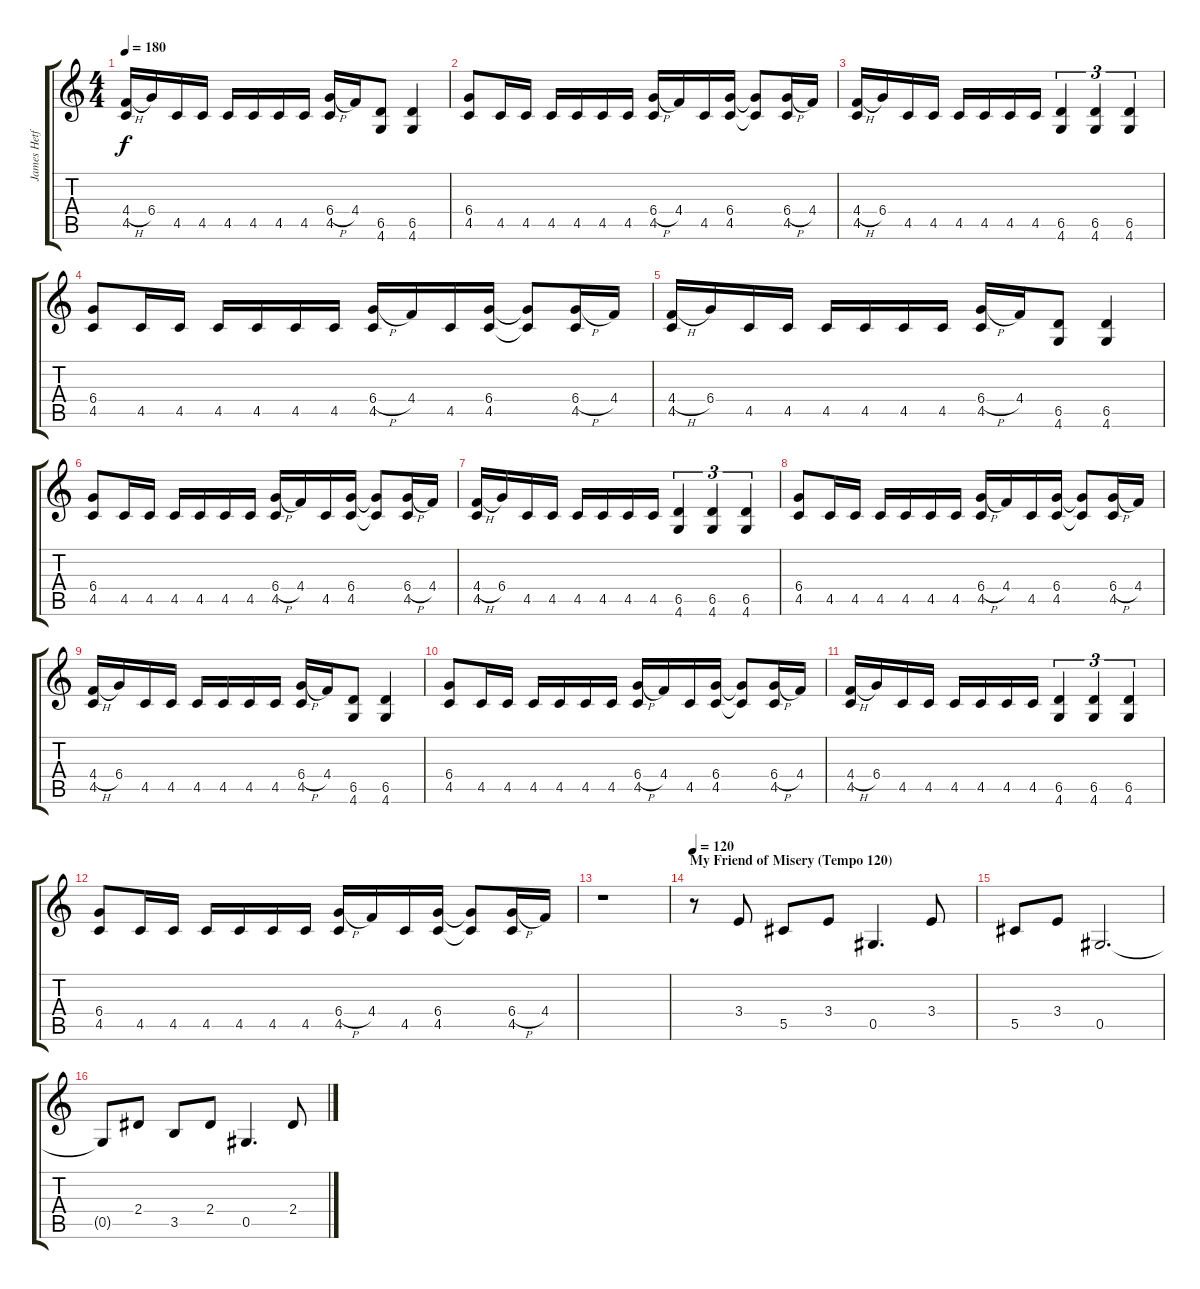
\track ("James Hetfield (Distortion Guitar)" "James Hetf") {instrument distortionguitar}
\staff {score tabs}
\tuning (Eb4 Bb3 Gb3 Db3 Ab2 Eb2) {hide}
\ts (4 4)
\tempo 180
\clef g2
\ks c
(4.4{h} 4.5).16{dy f} 6.4.16 4.5.16 4.5.16 4.5.16 4.5.16 4.5.16 4.5.16 (6.4{h} 4.5).16 4.4.16 (6.5 4.6).8 (6.5 4.6).4 |
(6.4 4.5).8 4.5.16 4.5.16 4.5.16 4.5.16 4.5.16 4.5.16 (6.4{h} 4.5).16 4.4.16 4.5.16 (6.4 4.5).16 (6.4{t} 4.5{t}).8 (6.4{h} 4.5).16 4.4.16 |
(4.4{h} 4.5).16 6.4.16 4.5.16 4.5.16 4.5.16 4.5.16 4.5.16 4.5.16 (6.5 4.6).4{tu (3 2)} (6.5 4.6).4{tu (3 2)} (6.5 4.6).4{tu (3 2)} |
(6.4 4.5).8 4.5.16 4.5.16 4.5.16 4.5.16 4.5.16 4.5.16 (6.4{h} 4.5).16 4.4.16 4.5.16 (6.4 4.5).16 (6.4{t} 4.5{t}).8 (6.4{h} 4.5).16 4.4.16 |
(4.4{h} 4.5).16 6.4.16 4.5.16 4.5.16 4.5.16 4.5.16 4.5.16 4.5.16 (6.4{h} 4.5).16 4.4.16 (6.5 4.6).8 (6.5 4.6).4 |
(6.4 4.5).8 4.5.16 4.5.16 4.5.16 4.5.16 4.5.16 4.5.16 (6.4{h} 4.5).16 4.4.16 4.5.16 (6.4 4.5).16 (6.4{t} 4.5{t}).8 (6.4{h} 4.5).16 4.4.16 |
(4.4{h} 4.5).16 6.4.16 4.5.16 4.5.16 4.5.16 4.5.16 4.5.16 4.5.16 (6.5 4.6).4{tu (3 2)} (6.5 4.6).4{tu (3 2)} (6.5 4.6).4{tu (3 2)} |
(6.4 4.5).8 4.5.16 4.5.16 4.5.16 4.5.16 4.5.16 4.5.16 (6.4{h} 4.5).16 4.4.16 4.5.16 (6.4 4.5).16 (6.4{t} 4.5{t}).8 (6.4{h} 4.5).16 4.4.16 |
(4.4{h} 4.5).16 6.4.16 4.5.16 4.5.16 4.5.16 4.5.16 4.5.16 4.5.16 (6.4{h} 4.5).16 4.4.16 (6.5 4.6).8 (6.5 4.6).4 |
(6.4 4.5).8 4.5.16 4.5.16 4.5.16 4.5.16 4.5.16 4.5.16 (6.4{h} 4.5).16 4.4.16 4.5.16 (6.4 4.5).16 (6.4{t} 4.5{t}).8 (6.4{h} 4.5).16 4.4.16 |
(4.4{h} 4.5).16 6.4.16 4.5.16 4.5.16 4.5.16 4.5.16 4.5.16 4.5.16 (6.5 4.6).4{tu (3 2)} (6.5 4.6).4{tu (3 2)} (6.5 4.6).4{tu (3 2)} |
(6.4 4.5).8 4.5.16 4.5.16 4.5.16 4.5.16 4.5.16 4.5.16 (6.4{h} 4.5).16 4.4.16 4.5.16 (6.4 4.5).16 (6.4{t} 4.5{t}).8 (6.4{h} 4.5).16 4.4.16 |
r.1 |
\section ("" "My Friend of Misery (Tempo 120)")
\tempo 120
r.8 3.4.8 5.5.8 3.4.8 0.5.4{d} 3.4.8 |
5.5.8 3.4.8 0.5.2{d} |
0.5{t}.8 2.4.8 3.5.8 2.4.8 0.5.4{d} 2.4.8
